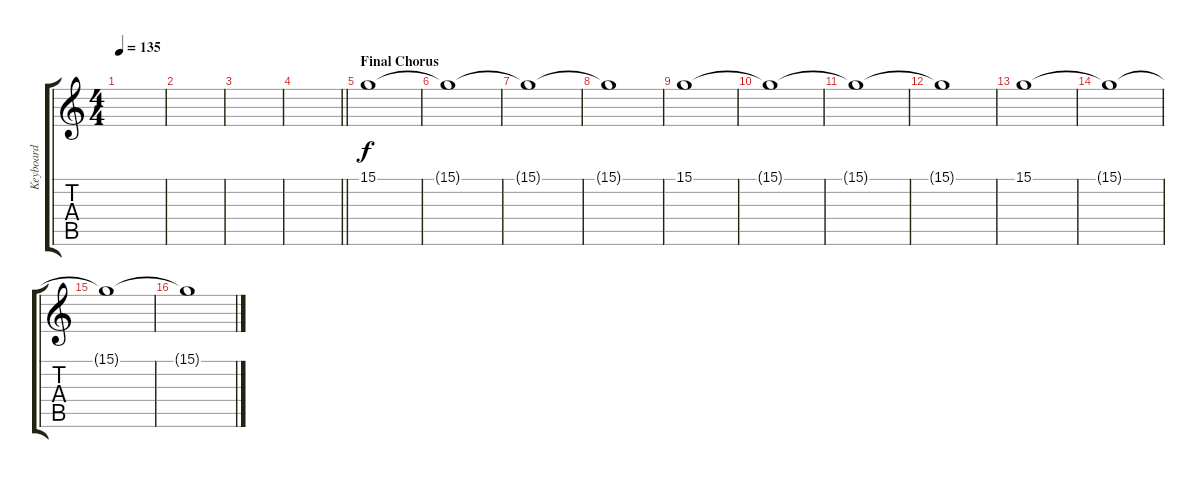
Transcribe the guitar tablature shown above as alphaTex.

\track ("Keyboard" "Keyboard") {instrument stringensemble1}
\staff {score tabs}
\tuning (E4 B3 G3 D3 A2 E2) {hide}
\ts (4 4)
\tempo 135
\clef g2
\ks c
|
|
|
\barLineRight lightlight
|
\section ("" "Final Chorus")
15.1.1 |
15.1{t}.1 |
15.1{t}.1 |
15.1{t}.1 |
15.1.1 |
15.1{t}.1 |
15.1{t}.1 |
15.1{t}.1 |
15.1.1 |
15.1{t}.1 |
15.1{t}.1 |
15.1{t}.1
